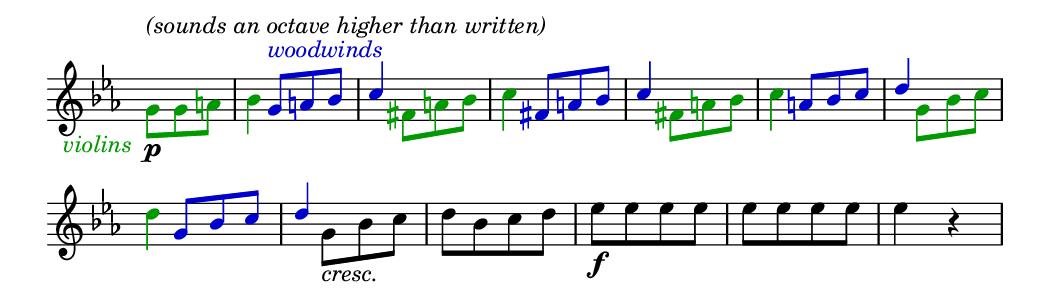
\version "2.24.0"
\include "../template-1.ly"

#(set! paper-alist (cons '("my size" . (cons (* 7 in) (* 2 in))) paper-alist))

%#(set-global-staff-size 11)

\paper {
  #(set-paper-size "my size" )
}

\layout {
  \context {
    \Staff
    \remove "Time_signature_engraver"
  }
}

circle =
  \once \override NoteHead.stencil = #(lambda (grob)
                                      (let* ((note (ly:note-head::print grob))
                                             (combo-stencil (ly:stencil-add
                                                             note
                                                             (circle-stencil note 0.1 0.8))))
                                        (ly:make-stencil (ly:stencil-expr combo-stencil)
                                          (ly:stencil-extent note X)
                                          (ly:stencil-extent note Y))))

global = {
  \key c \minor
  \time 2/4

}

right = \relative c'' {
  \global
  \setAnalysisBracket #blue
  \set Timing.beamExceptions = #'()
  \set Timing.baseMoment = #(ly:make-moment 1/2)
  \set Timing.beatStructure = #'(2)
  \partial 4.
  <<
     {
     \override TextScript.outside-staff-priority = #1000
     s4. ^\markup \italic "(sounds an octave higher than written)" }
     \\
     {
     \colorNotes #(rgb-color 0 0.6 0)
     {
       \greenText
       \once \override TextScript.X-offset = #-8.0
         g8 \p _\markup \italic {violins} g a
       bes4 s
       s8 fis a bes
       c4 s4
       s8 fis,8 a bes
       c4 s4
       s8 g bes c
       d4 s }
       s8 \blackText g, _\markup \italic "cresc." bes c
     }
     \\
     \colorNotes #(rgb-color 0 0 0.8)
      { s4.
       s8 \blueText g ^\markup \italic "woodwinds" a bes
       c4 s
       s8 fis, a bes
       c4 s
       s8 a bes c
       d4 s
       s8 g, bes c
       d4 s
     }
     >>
     d8 bes c d
     es \f es es es
     es es es es
     es4 r


}

\score {
  <<
    \new Staff = "right" \with {
      midiInstrument = "acoustic grand"
      %\remove Time_signature_engraver
      instrumentName = " "
    } \right
  >>

  \layout { }
  \midi {
    \tempo 2=80
  }
}
